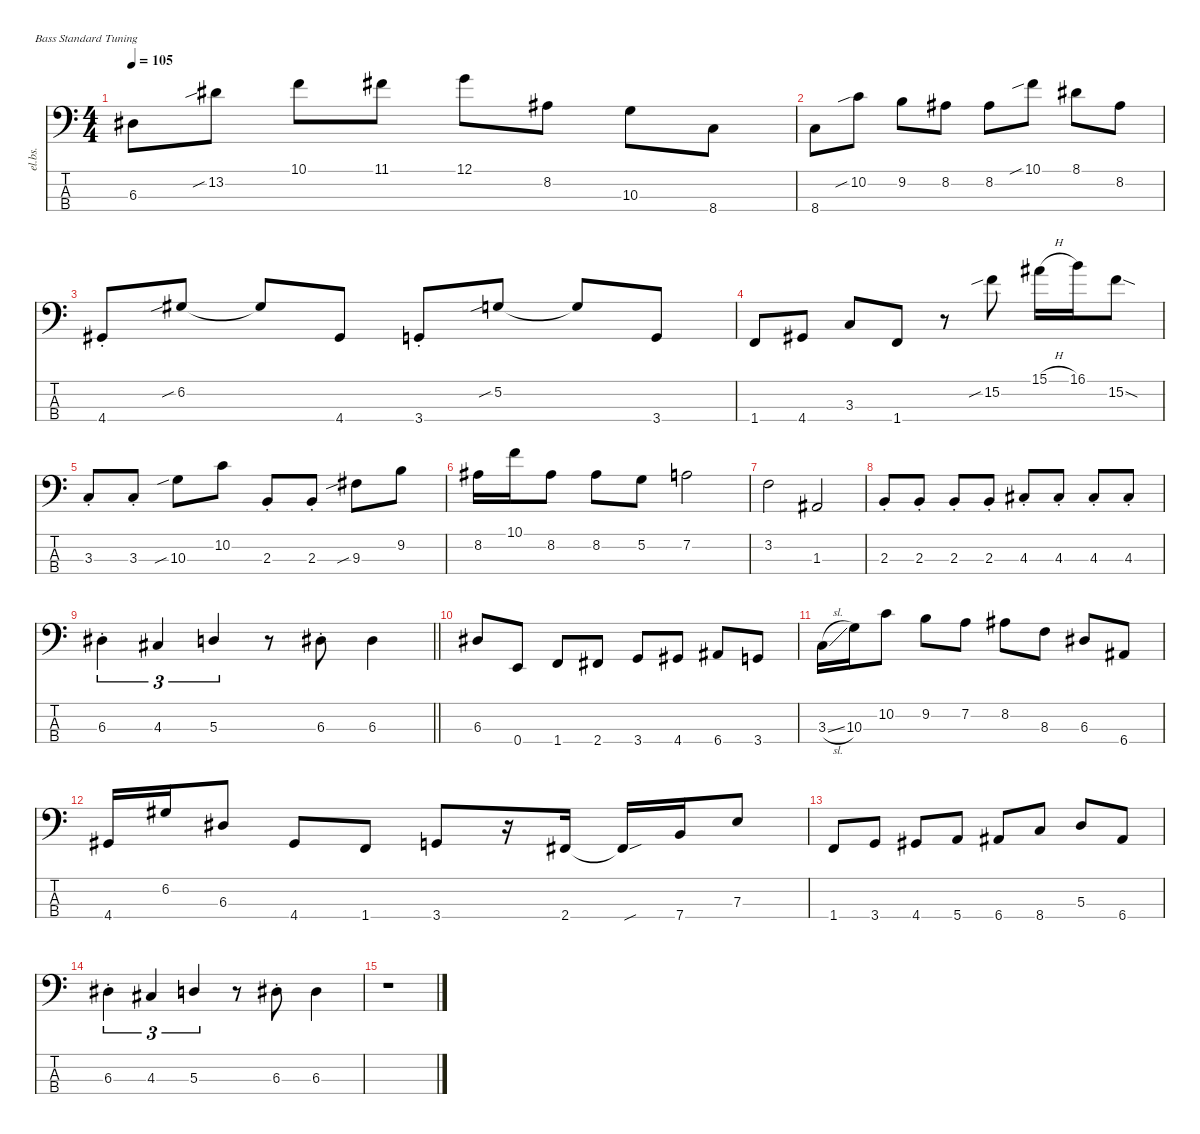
\defaultSystemsLayout 4
\hideDynamics
\bracketExtendMode nobrackets
\track ("Electric Bass" "el.bs.") {mute instrument electricbassfinger}
\staff {score tabs}
\tuning (G2 D2 A1 E1)
\ts (4 4)
\tempo 105
\clef f4
\ks c
6.3{acc #}.8{dy mf beam Down} 13.2{sib acc #}.8{beam Down} 10.1.8{beam Down} 11.1{acc #}.8{beam Down} 12.1.8{beam Down} 8.2{acc #}.8{beam Down} 10.3.8{beam Down} 8.4.8{beam Down} |
8.4.8{beam Down} 10.2{sib}.8{beam Down} 9.2.8{beam Down} 8.2{acc #}.8{beam Down} 8.2{acc #}.8{beam Down} 10.1{sib}.8{beam Down} 8.1{acc #}.8{beam Down} 8.2{acc #}.8{beam Down} |
4.4{st acc #}.8{beam Up} 6.2{sib acc #}.8{beam Up} 6.2{t acc #}.8{beam Up} 4.4{acc #}.8{beam Up} 3.4{st}.8{beam Up} 5.2{sib}.8{beam Up} 5.2{t}.8{beam Up} 3.4.8{beam Up} |
1.4.8{beam Up} 4.4{acc #}.8{beam Up} 3.3.8{beam Up} 1.4.8{beam Up} r.8{beam Down} 15.2{sib}.8{beam Down} 15.1{h acc #}.16{beam Down} 16.1.16{beam Down} 15.2{sod}.8{beam Down} |
3.3{st}.8{beam Up} 3.3{st}.8{beam Up} 10.3{sib}.8{beam Down} 10.2.8{beam Down} 2.3{st}.8{beam Up} 2.3{st}.8{beam Up} 9.3{sib acc #}.8{beam Down} 9.2.8{beam Down} |
8.2{acc #}.16{beam Down} 10.1.16{beam Down} 8.2{acc #}.8{beam Down} 8.2{acc #}.8{beam Down} 5.2.8{beam Down} 7.2.2{beam Down} |
3.2.2{beam Down} 1.3{acc #}.2{beam Up} |
2.3{st}.8{beam Up} 2.3{st}.8{beam Up} 2.3{st}.8{beam Up} 2.3{st}.8{beam Up} 4.3{st acc #}.8{beam Up} 4.3{st acc #}.8{beam Up} 4.3{st acc #}.8{beam Up} 4.3{st acc #}.8{beam Up} |
\barLineRight lightlight
6.3{st acc #}.4{tu (3 2) beam Down} 4.3{acc #}.4{tu (3 2) beam Up} 5.3.4{tu (3 2) beam Up} r.8{beam Down} 6.3{st acc #}.8{beam Down} 6.3{acc #}.4{beam Down} |
6.3{acc #}.8{beam Up} 0.4.8{beam Up} 1.4.8{beam Up} 2.4{acc #}.8{beam Up} 3.4.8{beam Up} 4.4{acc #}.8{beam Up} 6.4{acc #}.8{beam Up} 3.4.8{beam Up} |
3.3{sl}.16{beam Down} 10.3.16{beam Down} 10.2.8{beam Down} 9.2.8{beam Down} 7.2.8{beam Down} 8.2{acc #}.8{beam Down} 8.3.8{beam Down} 6.3{acc #}.8{beam Up} 6.4{acc #}.8{beam Up} |
4.4{acc #}.16{beam Up} 6.2{acc #}.16{beam Up} 6.3{acc #}.8{beam Up} 4.4{acc #}.8{beam Up} 1.4.8{beam Up} 3.4.8{beam Up} r.16{beam Up} 2.4{acc #}.16{beam Up} 2.4{sou t acc #}.16{beam Up} 7.4.16{beam Up} 7.3.8{beam Up} |
1.4.8{beam Up} 3.4.8{beam Up} 4.4{acc #}.8{beam Up} 5.4.8{beam Up} 6.4{acc #}.8{beam Up} 8.4.8{beam Up} 5.3.8{beam Up} 6.4{acc #}.8{beam Up} |
6.3{st acc #}.4{tu (3 2) beam Down} 4.3{acc #}.4{tu (3 2) beam Up} 5.3.4{tu (3 2) beam Up} r.8{beam Down} 6.3{st acc #}.8{beam Down} 6.3{acc #}.4{beam Down} |
r.1{beam Down}
